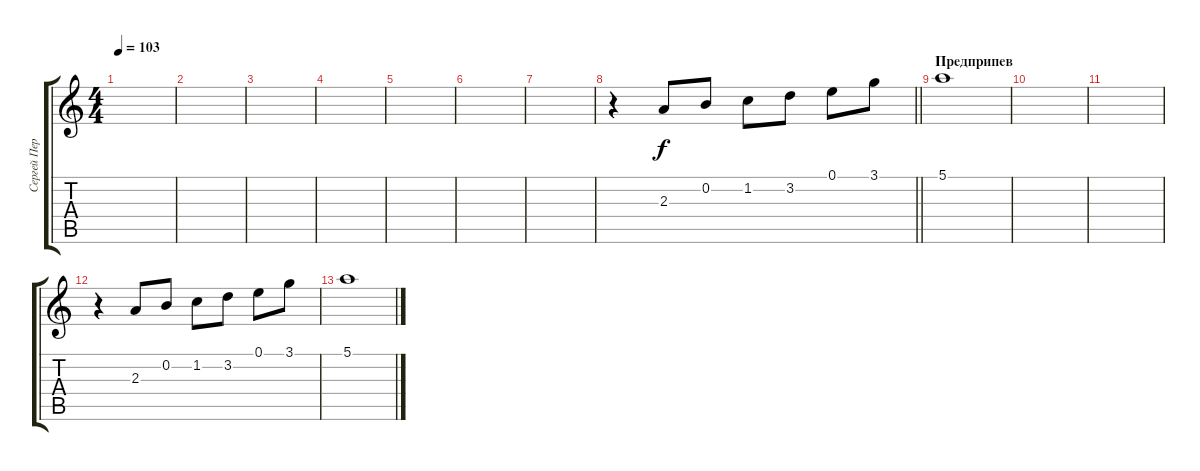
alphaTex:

\track ("Сергей Перегуда (электро-гитара 1)" "Сергей Пер") {instrument electricguitarjazz}
\staff {score tabs}
\tuning (E4 B3 G3 D3 A2 E2) {hide}
\ts (4 4)
\tempo 103
\clef g2
\ks c
|
|
|
|
|
|
|
\barLineRight lightlight
r.4 2.3.8 0.2.8 1.2.8 3.2.8 0.1.8 3.1.8 |
\section ("" "Предприпев")
5.1.1 |
|
|
r.4 2.3.8 0.2.8 1.2.8 3.2.8 0.1.8 3.1.8 |
5.1.1
